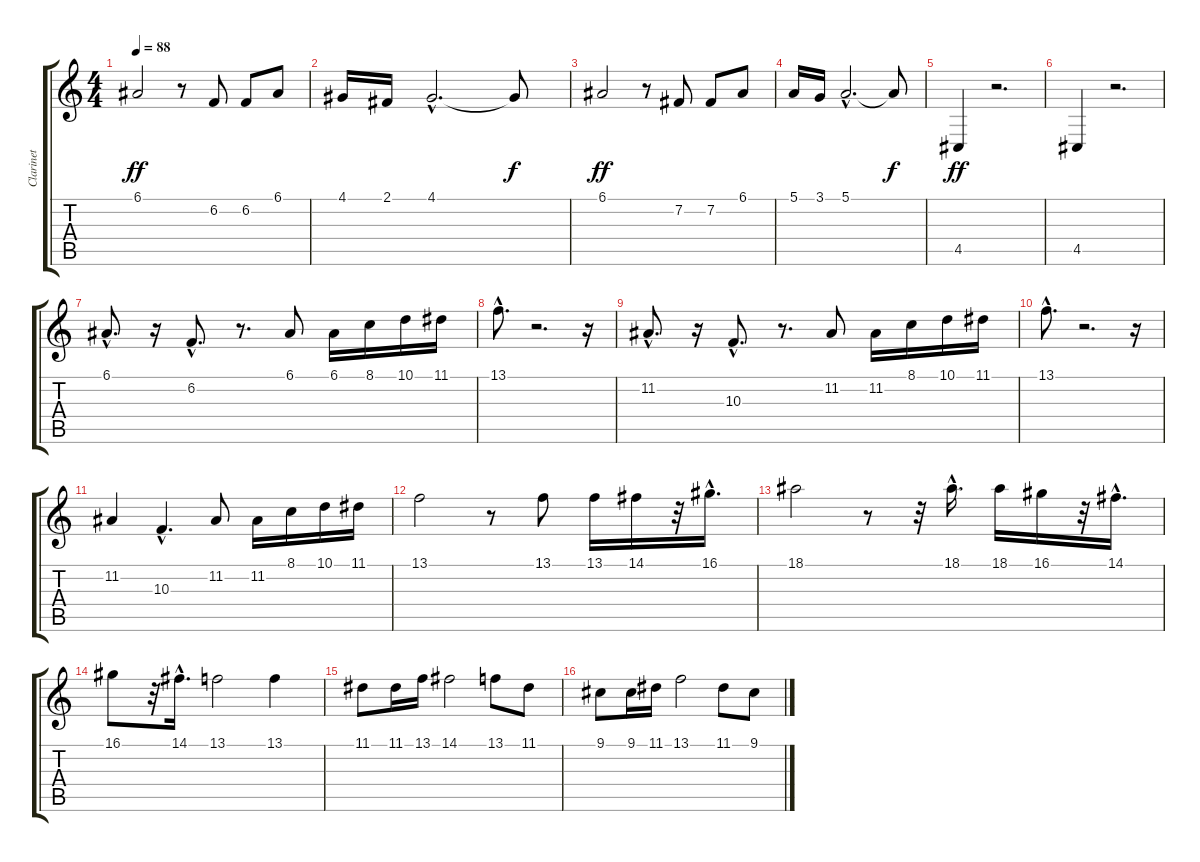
\track ("Clarinet" "Clarinet") {instrument clarinet}
\staff {score tabs}
\tuning (E4 B3 G3 D3 A2 E2) {hide}
\ts (4 4)
\tempo 88
\clef g2
\ks c
6.1.2{dy ff instrument clarinet} r.8 6.2.8 6.2.8 6.1.8 |
4.1.16 2.1.16 4.1{hac}.2{d} 4.1{t}.8{dy f} |
6.1.2{dy ff} r.8 7.2.8 7.2.8 6.1.8 |
5.1.16 3.1.16 5.1{hac}.2{d} 5.1{t}.8{dy f} |
4.5.4{dy ff} r.2{d} |
4.5.4 r.2{d} |
6.1{hac}.8{d} r.16 6.2{hac}.8{d} r.8{d} 6.1.8 6.1.16 8.1.16 10.1.16 11.1.16 |
13.1{hac}.8{d} r.2{d} r.16 |
11.2{hac}.8{d} r.16 10.3{hac}.8{d} r.8{d} 11.2.8 11.2.16 8.1.16 10.1.16 11.1.16 |
13.1{hac}.8{d} r.2{d} r.16 |
11.2.4 10.3{hac}.4{d} 11.2.8 11.2.16 8.1.16 10.1.16 11.1.16 |
13.1.2 r.8 13.1.8 13.1.16 14.1.16 r.32 16.1{hac}.16{d} |
18.1.2 r.8 r.32 18.1{hac}.16{d} 18.1.16 16.1.16 r.32 14.1{hac}.16{d} |
16.1.8 r.32 14.1{hac}.16{d} 13.1.2 13.1.4 |
11.1.8 11.1.16 13.1.16 14.1.2 13.1.8 11.1.8 |
9.1.8 9.1.16 11.1.16 13.1.2 11.1.8 9.1.8
